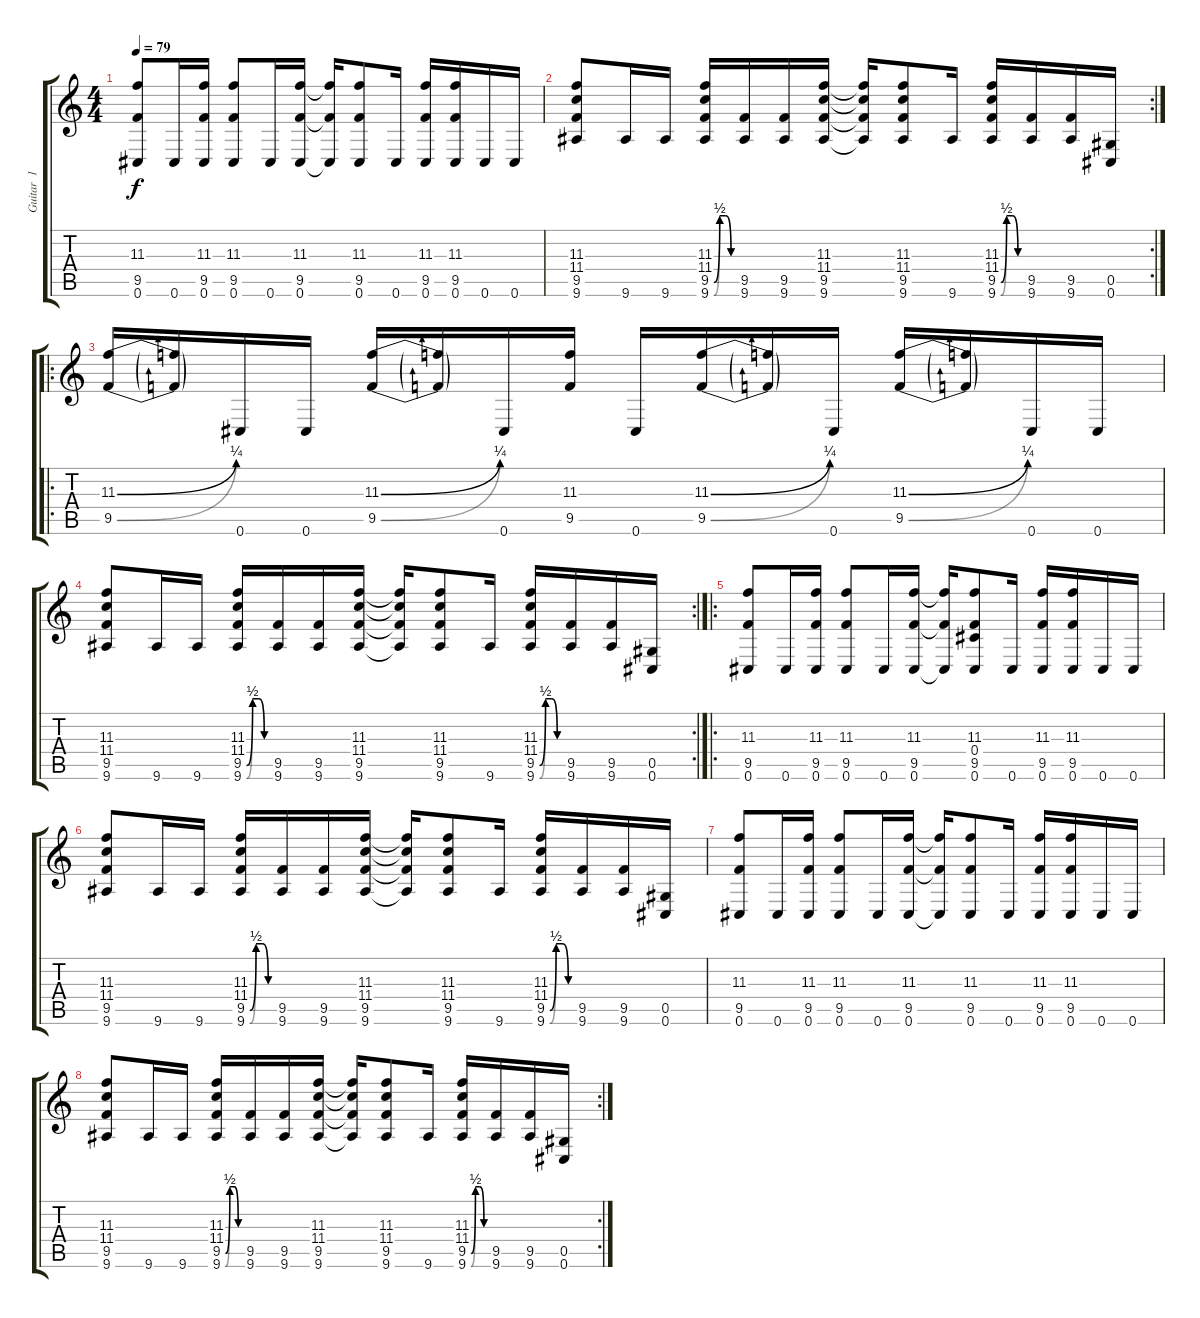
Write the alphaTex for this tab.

\track ("Guitar  1" "Guitar  1") {instrument distortionguitar}
\staff {score tabs}
\tuning (Eb4 Bb3 Gb3 Db3 Ab2 Db2) {hide}
\ts (4 4)
\tempo 79
\clef g2
\ks c
(11.3 9.5 0.6).8{dy f} 0.6.16 (11.3 9.5 0.6).16 (11.3 9.5 0.6).8 0.6.16 (11.3 9.5 0.6).16 (11.3{t} 9.5{t} 0.6{t}).16 (11.3 9.5 0.6).8 0.6.16 (11.3 9.5 0.6).16 (11.3 9.5 0.6).16 0.6.16 0.6.16 |
\rc 2
(11.3 11.4 9.5 9.6).8 9.6.16 9.6.16 (11.3 11.4 9.5{be (custom 0 0 15 2 30 2 45 0 60 0)} 9.6{be (custom 0 0 15 2 30 2 45 0 60 0)}).16 (9.5 9.6).16 (9.5 9.6).16 (11.3 11.4 9.5 9.6).16 (11.3{t} 11.4{t} 9.5{t} 9.6{t}).16 (11.3 11.4 9.5 9.6).8 9.6.16 (11.3 11.4 9.5{be (custom 0 0 15 2 30 2 45 0 60 0)} 9.6{be (custom 0 0 15 2 30 2 45 0 60 0)}).16 (9.5 9.6).16 (9.5 9.6).16 (0.5 0.6).16 |
\ro
(11.3{be (bend 0 0 60 1)} 9.5{be (bend 0 0 60 1)}).16 (11.3{t} 9.5{t}).16 0.6.16 0.6.16 (11.3{be (bend 0 0 60 1)} 9.5{be (bend 0 0 60 1)}).16 (11.3{t} 9.5{t}).16 0.6.16 (11.3 9.5).16 0.6.16 (11.3{be (bend 0 0 60 1)} 9.5{be (bend 0 0 60 1)}).16 (11.3{t} 9.5{t}).16 0.6.16 (11.3{be (bend 0 0 60 1)} 9.5{be (bend 0 0 60 1)}).16 (11.3{t} 9.5{t}).16 0.6.16 0.6.16 |
\rc 2
(11.3 11.4 9.5 9.6).8 9.6.16 9.6.16 (11.3 11.4 9.5{be (custom 0 0 15 2 30 2 45 0 60 0)} 9.6{be (custom 0 0 15 2 30 2 45 0 60 0)}).16 (9.5 9.6).16 (9.5 9.6).16 (11.3 11.4 9.5 9.6).16 (11.3{t} 11.4{t} 9.5{t} 9.6{t}).16 (11.3 11.4 9.5 9.6).8 9.6.16 (11.3 11.4 9.5{be (custom 0 0 15 2 30 2 45 0 60 0)} 9.6{be (custom 0 0 15 2 30 2 45 0 60 0)}).16 (9.5 9.6).16 (9.5 9.6).16 (0.5 0.6).16 |
\ro
(11.3 9.5 0.6).8 0.6.16 (11.3 9.5 0.6).16 (11.3 9.5 0.6).8 0.6.16 (11.3 9.5 0.6).16 (11.3{t} 9.5{t} 0.6{t}).16 (11.3 0.4 9.5 0.6).8 0.6.16 (11.3 9.5 0.6).16 (11.3 9.5 0.6).16 0.6.16 0.6.16 |
(11.3 11.4 9.5 9.6).8 9.6.16 9.6.16 (11.3 11.4 9.5{be (custom 0 0 15 2 30 2 45 0 60 0)} 9.6{be (custom 0 0 15 2 30 2 45 0 60 0)}).16 (9.5 9.6).16 (9.5 9.6).16 (11.3 11.4 9.5 9.6).16 (11.3{t} 11.4{t} 9.5{t} 9.6{t}).16 (11.3 11.4 9.5 9.6).8 9.6.16 (11.3 11.4 9.5{be (custom 0 0 15 2 30 2 45 0 60 0)} 9.6{be (custom 0 0 15 2 30 2 45 0 60 0)}).16 (9.5 9.6).16 (9.5 9.6).16 (0.5 0.6).16 |
(11.3 9.5 0.6).8 0.6.16 (11.3 9.5 0.6).16 (11.3 9.5 0.6).8 0.6.16 (11.3 9.5 0.6).16 (11.3{t} 9.5{t} 0.6{t}).16 (11.3 9.5 0.6).8 0.6.16 (11.3 9.5 0.6).16 (11.3 9.5 0.6).16 0.6.16 0.6.16 |
\rc 2
(11.3 11.4 9.5 9.6).8 9.6.16 9.6.16 (11.3 11.4 9.5{be (custom 0 0 15 2 30 2 45 0 60 0)} 9.6{be (custom 0 0 15 2 30 2 45 0 60 0)}).16 (9.5 9.6).16 (9.5 9.6).16 (11.3 11.4 9.5 9.6).16 (11.3{t} 11.4{t} 9.5{t} 9.6{t}).16 (11.3 11.4 9.5 9.6).8 9.6.16 (11.3 11.4 9.5{be (custom 0 0 15 2 30 2 45 0 60 0)} 9.6{be (custom 0 0 15 2 30 2 45 0 60 0)}).16 (9.5 9.6).16 (9.5 9.6).16 (0.5 0.6).16
